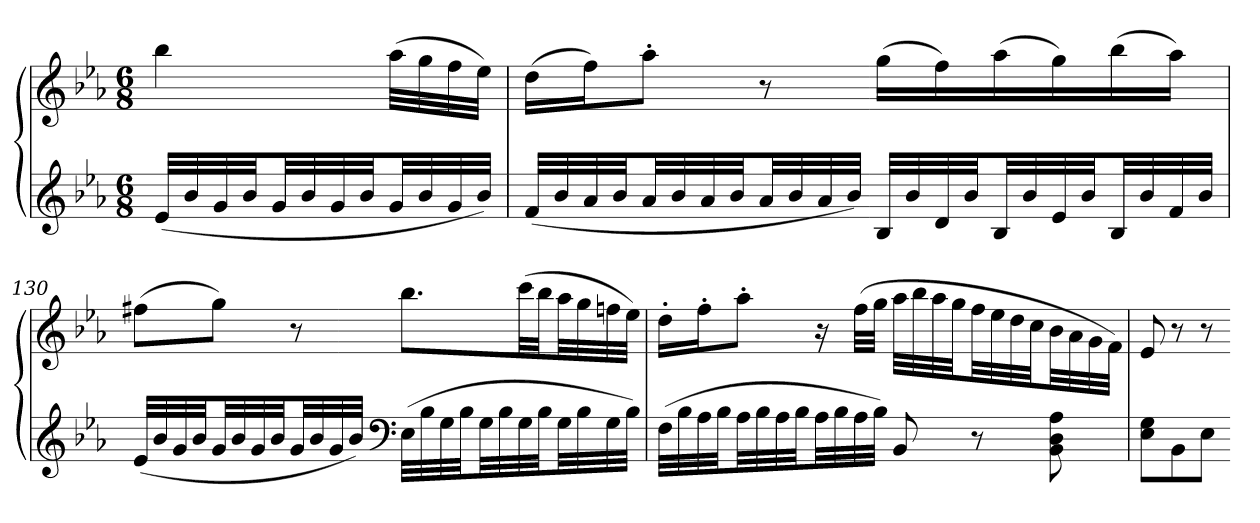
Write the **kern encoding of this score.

**kern	**kern
*part1	*part1
*staff2	*staff1
*clefG2	*clefG2
*k[b-e-a-]	*k[b-e-a-]
*E-:	*E-:
*M6/8	*M6/8
=	=
(32e-LLL	4bb-
32b-	.
32g	.
32b-JJ	.
32gLL	.
32b-	.
32g	.
32b-JJ	.
32gLL	(32aa-LLL
32b-	32gg
32g	32ff
32b-JJJ)	32ee-JJJ)
=129	=129
(32fLLL	(16ddLL
32b-	.
32a-	16ffJ)
32b-JJ	.
32a-LL	8aa-'J
32b-	.
32a-	.
32b-JJ	.
32a-LL	8r
32b-	.
32a-	.
32b-JJJ)	.
32B-LLL	(16ggLL
32b-	.
32d	16ff)
32b-JJ	.
32B-LL	(16aa-
32b-	.
32e-	16gg)
32b-JJ	.
32B-LL	(16bb-
32b-	.
32f	16aa-JJ)
32b-JJJ	.
=130	=130
(32e-LLL	(8ff#XL
32b-	.
32g	.
32b-JJ	.
32gLL	8ggJ)
32b-	.
32g	.
32b-JJ	.
32gLL	8r
32b-	.
32g	.
32b-JJJ)	.
*clefF4	*
(32E-LLL	8.bb-L
32B-	.
32G	.
32B-JJ	.
32GLL	.
32B-	.
32G	(32cccLL
32B-JJ	32bb-JJ
32GLL	32aa-LL
32B-	32gg
32G	32ffn
32B-JJJ)	32ee-JJJ)
=131	=131
(32FLLL	16dd'LL
32B-	.
32A-	16ff'J
32B-JJ	.
32A-LL	8aa-'J
32B-	.
32A-	.
32B-JJ	.
32A-LL	16r
32B-	.
32A-	(32ffLLL
32B-JJJ)	32ggJJJ
8BB-	32aa-LLL
.	32bb-
.	32aa-
.	32ggJJ
8r	32ffLL
.	32ee-
.	32dd
.	32ccJJ
8BB- 8D 8A-	32b-LL
.	32a-
.	32g
.	32fJJJ)
=132	=132
8E- 8GL	8e-
8BB-	8r
8E-J	8r
=-	=-
*-	*-
